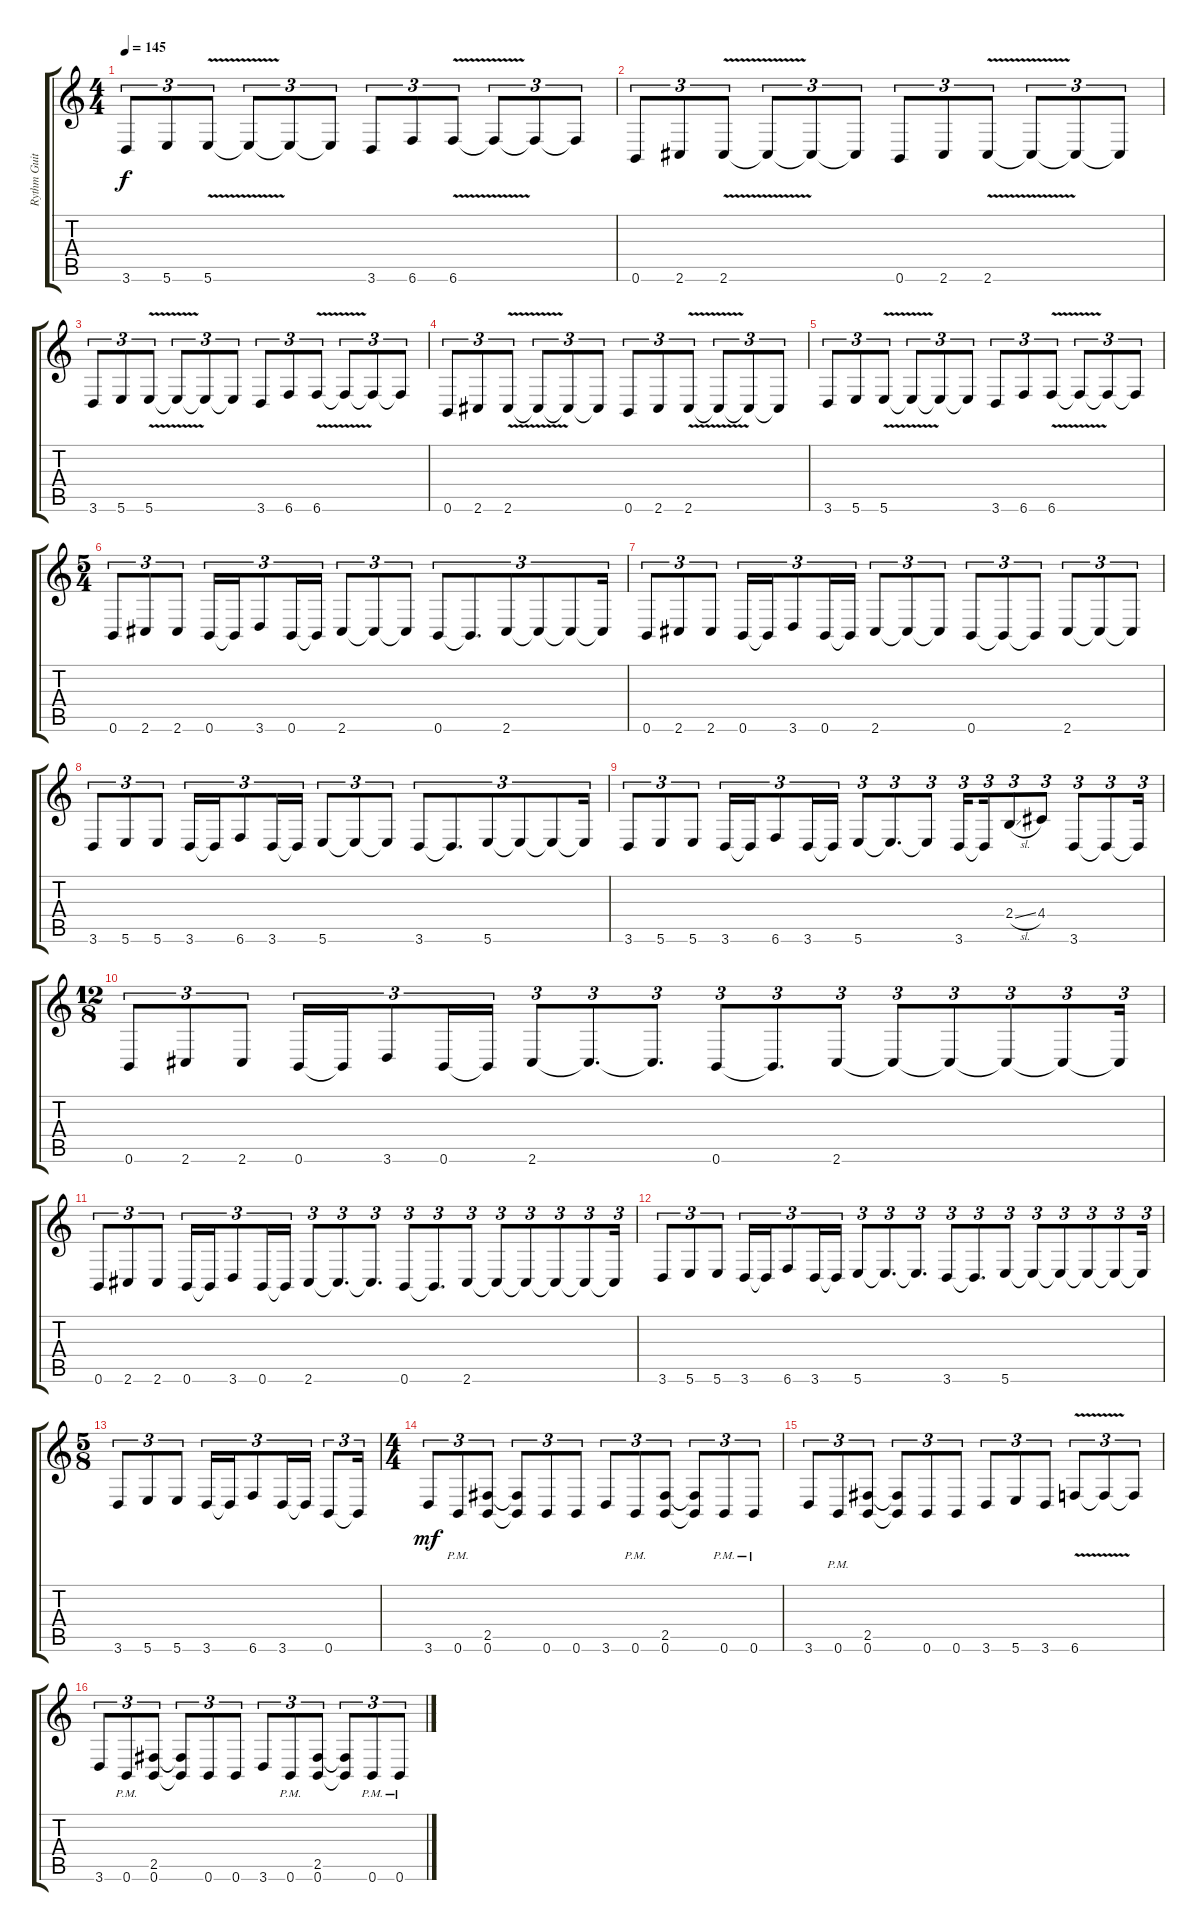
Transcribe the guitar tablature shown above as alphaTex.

\track ("Rythm Guitar" "Rythm Guit") {instrument distortionguitar}
\staff {score tabs}
\tuning (B3 Gb3 D3 A2 E2 B1) {hide}
\ts (4 4)
\tempo 145
\clef g2
\ks c
3.6.8{tu (3 2) dy f} 5.6.8{tu (3 2)} 5.6{v}.8{tu (3 2)} 5.6{t}.8{tu (3 2)} 5.6{t}.8{tu (3 2)} 5.6{t}.8{tu (3 2)} 3.6.8{tu (3 2)} 6.6.8{tu (3 2)} 6.6{v}.8{tu (3 2)} 6.6{t}.8{tu (3 2)} 6.6{t}.8{tu (3 2)} 6.6{t}.8{tu (3 2)} |
0.6.8{tu (3 2)} 2.6.8{tu (3 2)} 2.6{v}.8{tu (3 2)} 2.6{t}.8{tu (3 2)} 2.6{t}.8{tu (3 2)} 2.6{t}.8{tu (3 2)} 0.6.8{tu (3 2)} 2.6.8{tu (3 2)} 2.6{v}.8{tu (3 2)} 2.6{t}.8{tu (3 2)} 2.6{t}.8{tu (3 2)} 2.6{t}.8{tu (3 2)} |
3.6.8{tu (3 2)} 5.6.8{tu (3 2)} 5.6{v}.8{tu (3 2)} 5.6{t}.8{tu (3 2)} 5.6{t}.8{tu (3 2)} 5.6{t}.8{tu (3 2)} 3.6.8{tu (3 2)} 6.6.8{tu (3 2)} 6.6{v}.8{tu (3 2)} 6.6{t}.8{tu (3 2)} 6.6{t}.8{tu (3 2)} 6.6{t}.8{tu (3 2)} |
0.6.8{tu (3 2)} 2.6.8{tu (3 2)} 2.6{v}.8{tu (3 2)} 2.6{t}.8{tu (3 2)} 2.6{t}.8{tu (3 2)} 2.6{t}.8{tu (3 2)} 0.6.8{tu (3 2)} 2.6.8{tu (3 2)} 2.6{v}.8{tu (3 2)} 2.6{t}.8{tu (3 2)} 2.6{t}.8{tu (3 2)} 2.6{t}.8{tu (3 2)} |
3.6.8{tu (3 2)} 5.6.8{tu (3 2)} 5.6{v}.8{tu (3 2)} 5.6{t}.8{tu (3 2)} 5.6{t}.8{tu (3 2)} 5.6{t}.8{tu (3 2)} 3.6.8{tu (3 2)} 6.6.8{tu (3 2)} 6.6{v}.8{tu (3 2)} 6.6{t}.8{tu (3 2)} 6.6{t}.8{tu (3 2)} 6.6{t}.8{tu (3 2)} |
\ts (5 4)
0.6.8{tu (3 2)} 2.6.8{tu (3 2)} 2.6.8{tu (3 2)} 0.6.16{tu (3 2)} 0.6{t}.16{tu (3 2)} 3.6.8{tu (3 2)} 0.6.16{tu (3 2)} 0.6{t}.16{tu (3 2)} 2.6.8{tu (3 2)} 2.6{t}.8{tu (3 2)} 2.6{t}.8{tu (3 2)} 0.6.8{tu (3 2)} 0.6{t}.8{d tu (3 2)} 2.6.8{tu (3 2)} 2.6{t}.8{tu (3 2)} 2.6{t}.8{tu (3 2)} 2.6{t}.16{tu (3 2)} |
0.6.8{tu (3 2)} 2.6.8{tu (3 2)} 2.6.8{tu (3 2)} 0.6.16{tu (3 2)} 0.6{t}.16{tu (3 2)} 3.6.8{tu (3 2)} 0.6.16{tu (3 2)} 0.6{t}.16{tu (3 2)} 2.6.8{tu (3 2)} 2.6{t}.8{tu (3 2)} 2.6{t}.8{tu (3 2)} 0.6.8{tu (3 2)} 0.6{t}.8{tu (3 2)} 0.6{t}.8{tu (3 2)} 2.6.8{tu (3 2)} 2.6{t}.8{tu (3 2)} 2.6{t}.8{tu (3 2)} |
3.6.8{tu (3 2)} 5.6.8{tu (3 2)} 5.6.8{tu (3 2)} 3.6.16{tu (3 2)} 3.6{t}.16{tu (3 2)} 6.6.8{tu (3 2)} 3.6.16{tu (3 2)} 3.6{t}.16{tu (3 2)} 5.6.8{tu (3 2)} 5.6{t}.8{tu (3 2)} 5.6{t}.8{tu (3 2)} 3.6.8{tu (3 2)} 3.6{t}.8{d tu (3 2)} 5.6.8{tu (3 2)} 5.6{t}.8{tu (3 2)} 5.6{t}.8{tu (3 2)} 5.6{t}.16{tu (3 2)} |
3.6.8{tu (3 2)} 5.6.8{tu (3 2)} 5.6.8{tu (3 2)} 3.6.16{tu (3 2)} 3.6{t}.16{tu (3 2)} 6.6.8{tu (3 2)} 3.6.16{tu (3 2)} 3.6{t}.16{tu (3 2)} 5.6.8{tu (3 2)} 5.6{t}.8{d tu (3 2)} 5.6{t}.8{tu (3 2)} 3.6.16{tu (3 2) beam splitsecondary} 3.6{t}.16{tu (3 2)} 2.4{sl}.8{tu (3 2)} 4.4.8{tu (3 2)} 3.6.8{tu (3 2)} 3.6{t}.8{tu (3 2)} 3.6{t}.16{tu (3 2)} |
\ts (12 8)
0.6.8{tu (3 2)} 2.6.8{tu (3 2)} 2.6.8{tu (3 2)} 0.6.16{tu (3 2)} 0.6{t}.16{tu (3 2)} 3.6.8{tu (3 2)} 0.6.16{tu (3 2)} 0.6{t}.16{tu (3 2)} 2.6.8{tu (3 2)} 2.6{t}.8{d tu (3 2)} 2.6{t}.8{d tu (3 2)} 0.6.8{tu (3 2)} 0.6{t}.8{d tu (3 2)} 2.6.8{tu (3 2)} 2.6{t}.8{tu (3 2)} 2.6{t}.8{tu (3 2)} 2.6{t}.8{tu (3 2)} 2.6{t}.8{tu (3 2)} 2.6{t}.16{tu (3 2)} |
0.6.8{tu (3 2)} 2.6.8{tu (3 2)} 2.6.8{tu (3 2)} 0.6.16{tu (3 2)} 0.6{t}.16{tu (3 2)} 3.6.8{tu (3 2)} 0.6.16{tu (3 2)} 0.6{t}.16{tu (3 2)} 2.6.8{tu (3 2)} 2.6{t}.8{d tu (3 2)} 2.6{t}.8{d tu (3 2)} 0.6.8{tu (3 2)} 0.6{t}.8{d tu (3 2)} 2.6.8{tu (3 2)} 2.6{t}.8{tu (3 2)} 2.6{t}.8{tu (3 2)} 2.6{t}.8{tu (3 2)} 2.6{t}.8{tu (3 2)} 2.6{t}.16{tu (3 2)} |
3.6.8{tu (3 2)} 5.6.8{tu (3 2)} 5.6.8{tu (3 2)} 3.6.16{tu (3 2)} 3.6{t}.16{tu (3 2)} 6.6.8{tu (3 2)} 3.6.16{tu (3 2)} 3.6{t}.16{tu (3 2)} 5.6.8{tu (3 2)} 5.6{t}.8{d tu (3 2)} 5.6{t}.8{d tu (3 2)} 3.6.8{tu (3 2)} 3.6{t}.8{d tu (3 2)} 5.6.8{tu (3 2)} 5.6{t}.8{tu (3 2)} 5.6{t}.8{tu (3 2)} 5.6{t}.8{tu (3 2)} 5.6{t}.8{tu (3 2)} 5.6{t}.16{tu (3 2)} |
\ts (5 8)
3.6.8{tu (3 2)} 5.6.8{tu (3 2)} 5.6.8{tu (3 2)} 3.6.16{tu (3 2)} 3.6{t}.16{tu (3 2)} 6.6.8{tu (3 2)} 3.6.16{tu (3 2)} 3.6{t}.16{tu (3 2)} 0.6.8{tu (3 2)} 0.6{t}.16{tu (3 2)} |
\ts (4 4)
3.6.8{tu (3 2) dy mf} 0.6{pm}.8{tu (3 2)} (2.5 0.6).8{tu (3 2)} (2.5{t} 0.6{t}).8{tu (3 2)} 0.6.8{tu (3 2)} 0.6.8{tu (3 2)} 3.6.8{tu (3 2)} 0.6{pm}.8{tu (3 2)} (2.5 0.6).8{tu (3 2)} (2.5{t} 0.6{t}).8{tu (3 2)} 0.6{pm}.8{tu (3 2)} 0.6{pm}.8{tu (3 2)} |
3.6.8{tu (3 2)} 0.6{pm}.8{tu (3 2)} (2.5 0.6).8{tu (3 2)} (2.5{t} 0.6{t}).8{tu (3 2)} 0.6.8{tu (3 2)} 0.6.8{tu (3 2)} 3.6.8{tu (3 2)} 5.6.8{tu (3 2)} 3.6.8{tu (3 2)} 6.6{v}.8{tu (3 2)} 6.6{t}.8{tu (3 2)} 6.6{t}.8{tu (3 2)} |
3.6.8{tu (3 2)} 0.6{pm}.8{tu (3 2)} (2.5 0.6).8{tu (3 2)} (2.5{t} 0.6{t}).8{tu (3 2)} 0.6.8{tu (3 2)} 0.6.8{tu (3 2)} 3.6.8{tu (3 2)} 0.6{pm}.8{tu (3 2)} (2.5 0.6).8{tu (3 2)} (2.5{t} 0.6{t}).8{tu (3 2)} 0.6{pm}.8{tu (3 2)} 0.6{pm}.8{tu (3 2)}
